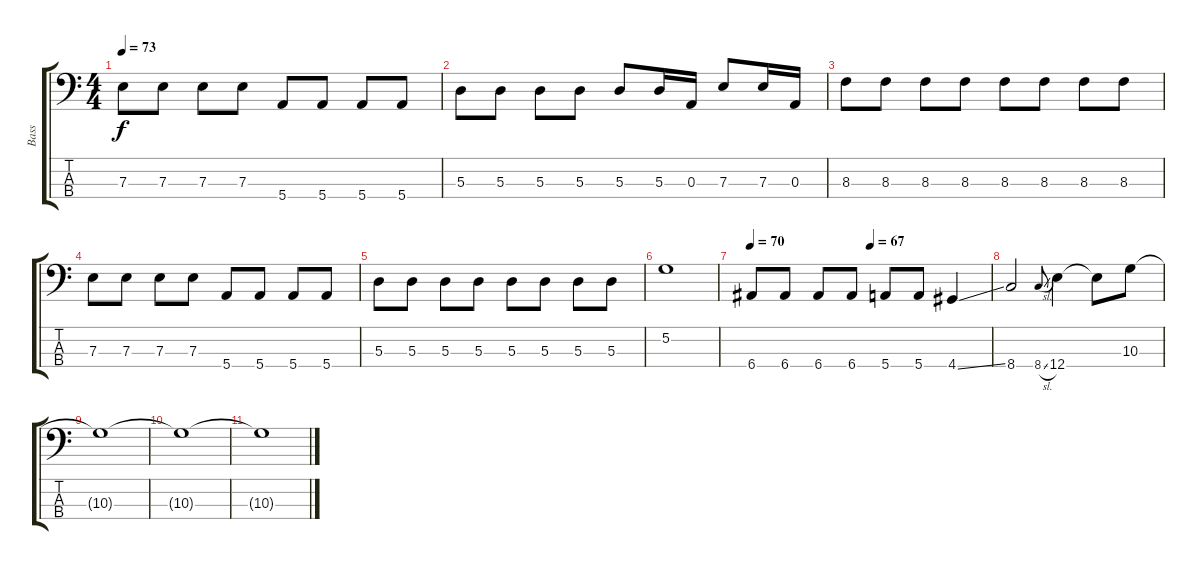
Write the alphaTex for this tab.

\track ("Bass" "Bass") {instrument electricbassfinger}
\staff {score tabs}
\tuning (G2 D2 A1 E1) {hide}
\ts (4 4)
\tempo 73
\clef f4
\ks c
7.3.8{dy f} 7.3.8 7.3.8 7.3.8 5.4.8 5.4.8 5.4.8 5.4.8 |
5.3.8 5.3.8 5.3.8 5.3.8 5.3.8 5.3.16 0.3.16 7.3.8 7.3.16 0.3.16 |
8.3.8 8.3.8 8.3.8 8.3.8 8.3.8 8.3.8 8.3.8 8.3.8 |
7.3.8 7.3.8 7.3.8 7.3.8 5.4.8 5.4.8 5.4.8 5.4.8 |
5.3.8 5.3.8 5.3.8 5.3.8 5.3.8 5.3.8 5.3.8 5.3.8 |
5.2.1 |
\tempo 70
\tempo (67 0.5)
6.4.8 6.4.8 6.4.8 6.4.8 5.4.8 5.4.8 4.4{ss}.4 |
8.4.2 8.4{sl}.8{gr onbeat} 12.4.4 12.4{t}.8 10.3.8 |
10.3{t}.1 |
10.3{t}.1 |
10.3{t}.1
